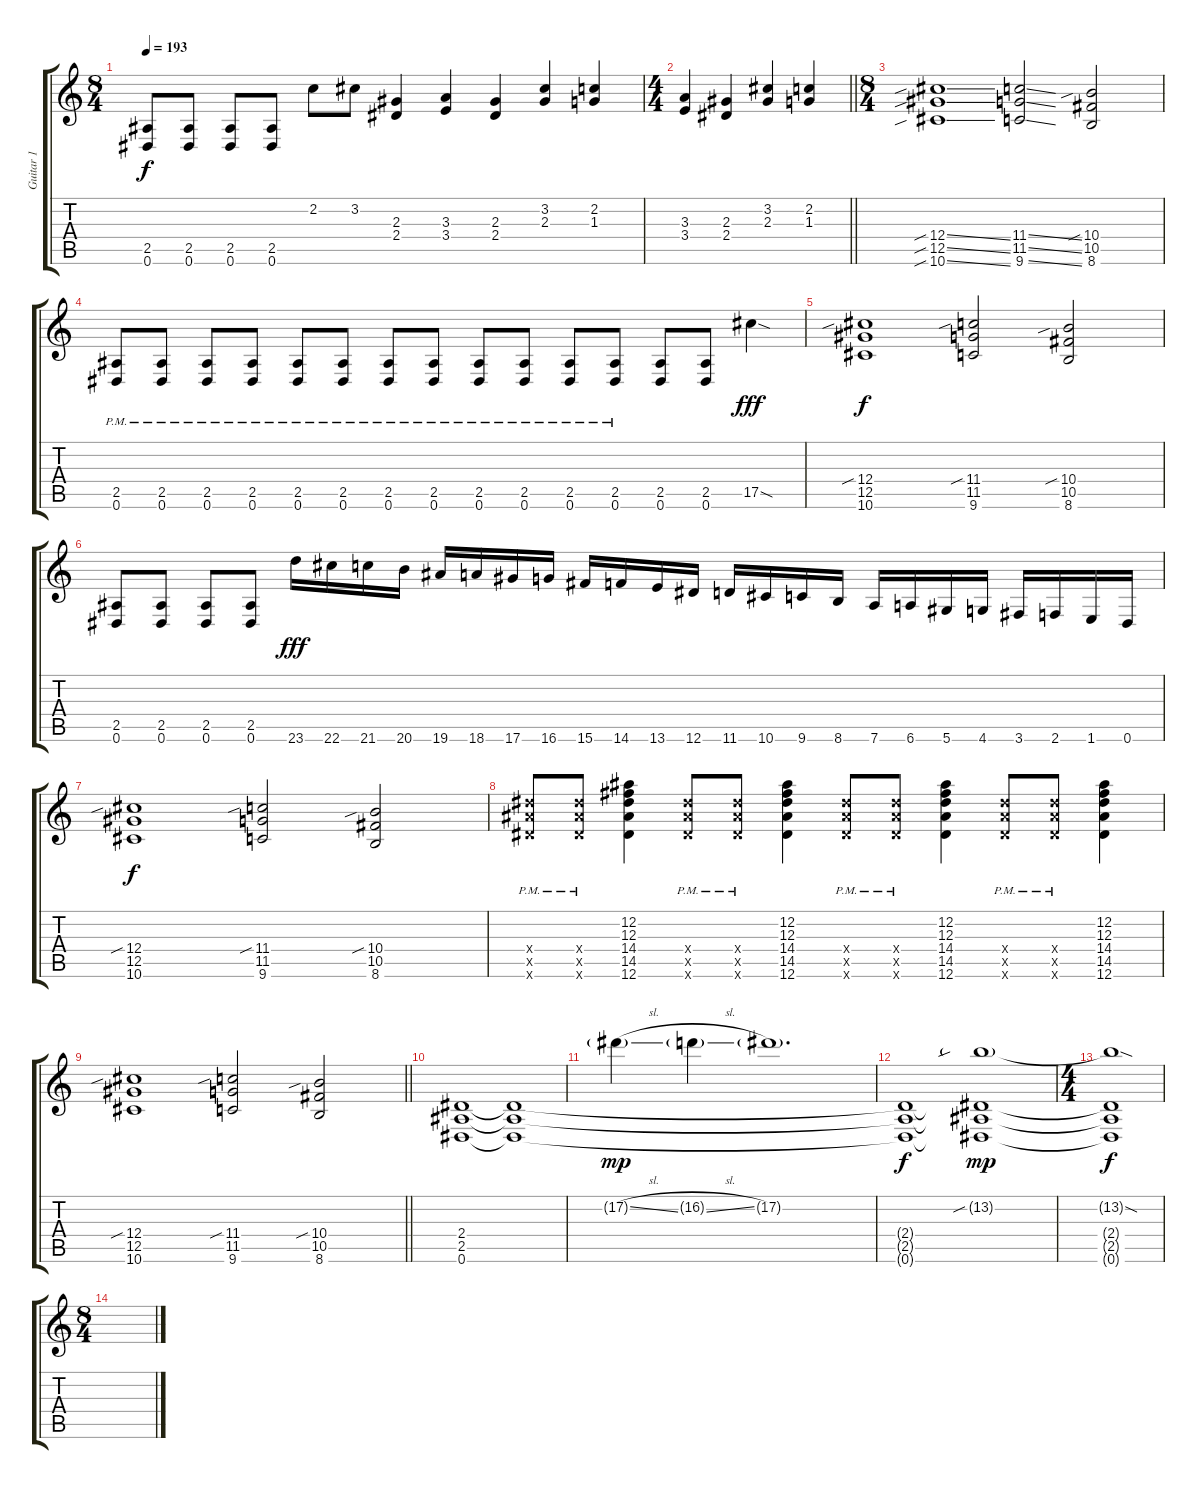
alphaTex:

\track ("Guitar 1" "Guitar 1") {instrument distortionguitar}
\staff {score tabs}
\tuning (Eb4 Bb3 Gb3 Db3 Ab2 Eb2) {hide}
\ts (8 4)
\tempo 193
\clef g2
\ks c
(2.5 0.6).8{dy f} (2.5 0.6).8 (2.5 0.6).8 (2.5 0.6).8 2.2.8 3.2.8 (2.3 2.4).4 (3.3 3.4).4 (2.3 2.4).4 (3.2 2.3).4 (2.2 1.3).4 |
\ts (4 4)
\barLineRight lightlight
(3.3 3.4).4 (2.3 2.4).4 (3.2 2.3).4 (2.2 1.3).4 |
\ts (8 4)
\section ("" "")
(12.4{sib ss} 12.5{sib ss} 10.6{sib ss}).1 (11.4{ss} 11.5{ss} 9.6{ss}).2 (10.4{sib} 10.5 8.6).2 |
(2.5 0.6{pm}).8 (2.5 0.6{pm}).8 (2.5 0.6{pm}).8 (2.5 0.6{pm}).8 (2.5 0.6{pm}).8 (2.5 0.6{pm}).8 (2.5 0.6{pm}).8 (2.5 0.6{pm}).8 (2.5 0.6{pm}).8 (2.5 0.6{pm}).8 (2.5 0.6{pm}).8 (2.5 0.6{pm}).8 (2.5 0.6).8 (2.5 0.6).8 17.5{sod}.4{dy fff} |
(12.4{sib} 12.5 10.6).1{dy f} (11.4{sib} 11.5 9.6).2 (10.4{sib} 10.5 8.6).2 |
(2.5 0.6).8 (2.5 0.6).8 (2.5 0.6).8 (2.5 0.6).8 23.6.16{dy fff} 22.6.16 21.6.16 20.6.16 19.6.16 18.6.16 17.6.16 16.6.16 15.6.16 14.6.16 13.6.16 12.6.16 11.6.16 10.6.16 9.6.16 8.6.16 7.6.16 6.6.16 5.6.16 4.6.16 3.6.16 2.6.16 1.6.16 0.6.16 |
(12.4{sib} 12.5 10.6).1{dy f} (11.4{sib} 11.5 9.6).2 (10.4{sib} 10.5 8.6).2 |
(14.4{x} 14.5{x} 12.6{pm x}).8 (14.4{x} 14.5{x} 12.6{pm x}).8 (12.2 12.3 14.4 14.5 12.6).4 (14.4{x} 14.5{x} 12.6{pm x}).8 (14.4{x} 14.5{x} 12.6{pm x}).8 (12.2 12.3 14.4 14.5 12.6).4 (14.4{x} 14.5{x} 12.6{pm x}).8 (14.4{x} 14.5{x} 12.6{pm x}).8 (12.2 12.3 14.4 14.5 12.6).4 (14.4{x} 14.5{x} 12.6{pm x}).8 (14.4{x} 14.5{x} 12.6{pm x}).8 (12.2 12.3 14.4 14.5 12.6).4 |
\barLineRight lightlight
(12.4{sib} 12.5 10.6).1 (11.4{sib} 11.5 9.6).2 (10.4{sib} 10.5 8.6).2 |
(2.4 2.5 0.6).1 (2.4{t} 2.5{t} 0.6{t}).1 |
17.2{sl g}.4{dy mp} 16.2{sl g}.4 17.2{g}.1{d} |
(2.4{t} 2.5{t} 0.6{t}).1{dy f} (13.2{sib g} 2.4{t} 2.5{t} 0.6{t}).1{dy mp} |
\ts (4 4)
(13.2{sod t} 2.4{t} 2.5{t} 0.6{t}).1{dy f} |
\ts (8 4)
